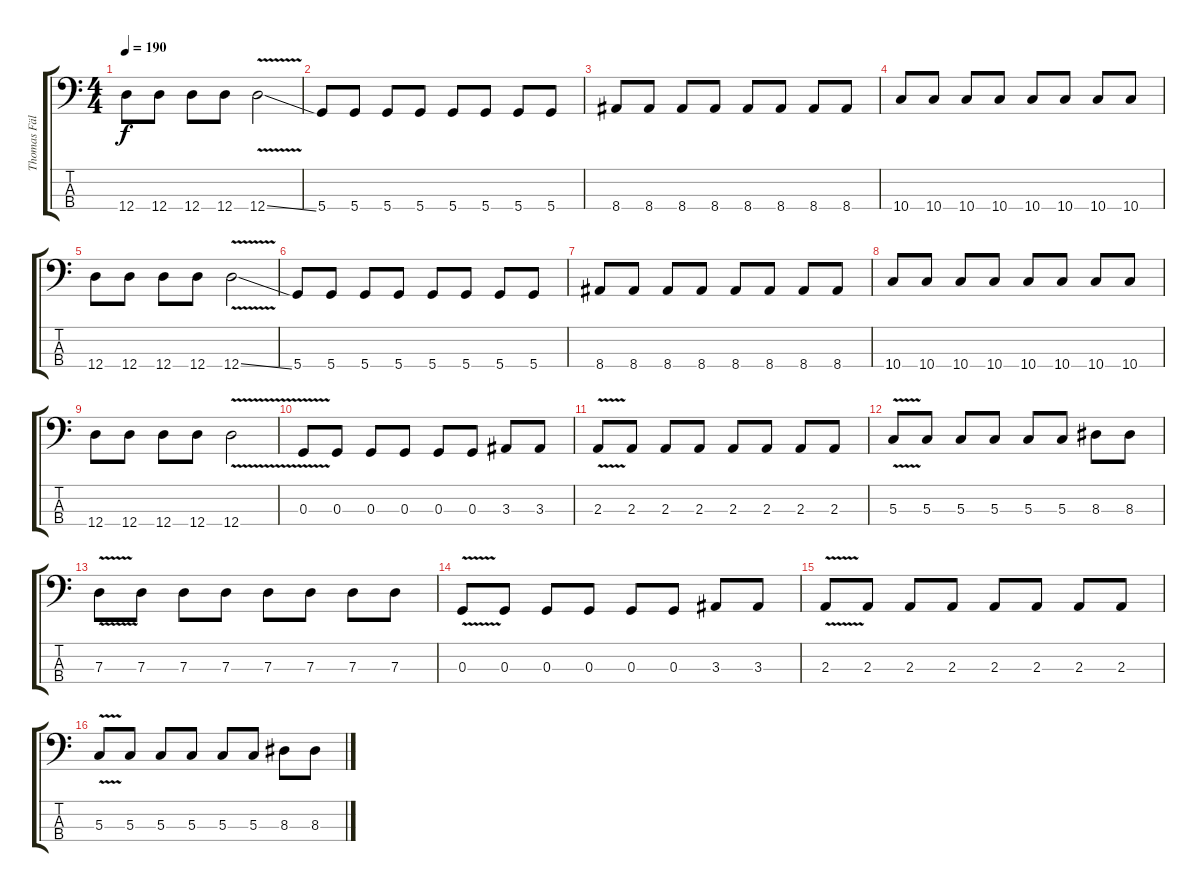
\track ("Thomas Fällgren" "Thomas Fäl") {instrument electricbassfinger}
\staff {score tabs}
\tuning (F2 C2 G1 D1) {hide}
\ts (4 4)
\tempo 190
\clef f4
\ks c
12.4.8{dy f} 12.4.8 12.4.8 12.4.8 12.4{v ss}.2 |
5.4.8 5.4.8 5.4.8 5.4.8 5.4.8 5.4.8 5.4.8 5.4.8 |
8.4.8 8.4.8 8.4.8 8.4.8 8.4.8 8.4.8 8.4.8 8.4.8 |
10.4.8 10.4.8 10.4.8 10.4.8 10.4.8 10.4.8 10.4.8 10.4.8 |
12.4.8 12.4.8 12.4.8 12.4.8 12.4{v ss}.2 |
5.4.8 5.4.8 5.4.8 5.4.8 5.4.8 5.4.8 5.4.8 5.4.8 |
8.4.8 8.4.8 8.4.8 8.4.8 8.4.8 8.4.8 8.4.8 8.4.8 |
10.4.8 10.4.8 10.4.8 10.4.8 10.4.8 10.4.8 10.4.8 10.4.8 |
12.4.8 12.4.8 12.4.8 12.4.8 12.4{v}.2 |
0.3{v}.8 0.3.8 0.3.8 0.3.8 0.3.8 0.3.8 3.3.8 3.3.8 |
2.3{v}.8 2.3.8 2.3.8 2.3.8 2.3.8 2.3.8 2.3.8 2.3.8 |
5.3{v}.8 5.3.8 5.3.8 5.3.8 5.3.8 5.3.8 8.3.8 8.3.8 |
7.3{v}.8 7.3.8 7.3.8 7.3.8 7.3.8 7.3.8 7.3.8 7.3.8 |
0.3{v}.8 0.3.8 0.3.8 0.3.8 0.3.8 0.3.8 3.3.8 3.3.8 |
2.3{v}.8 2.3.8 2.3.8 2.3.8 2.3.8 2.3.8 2.3.8 2.3.8 |
5.3{v}.8 5.3.8 5.3.8 5.3.8 5.3.8 5.3.8 8.3.8 8.3.8
